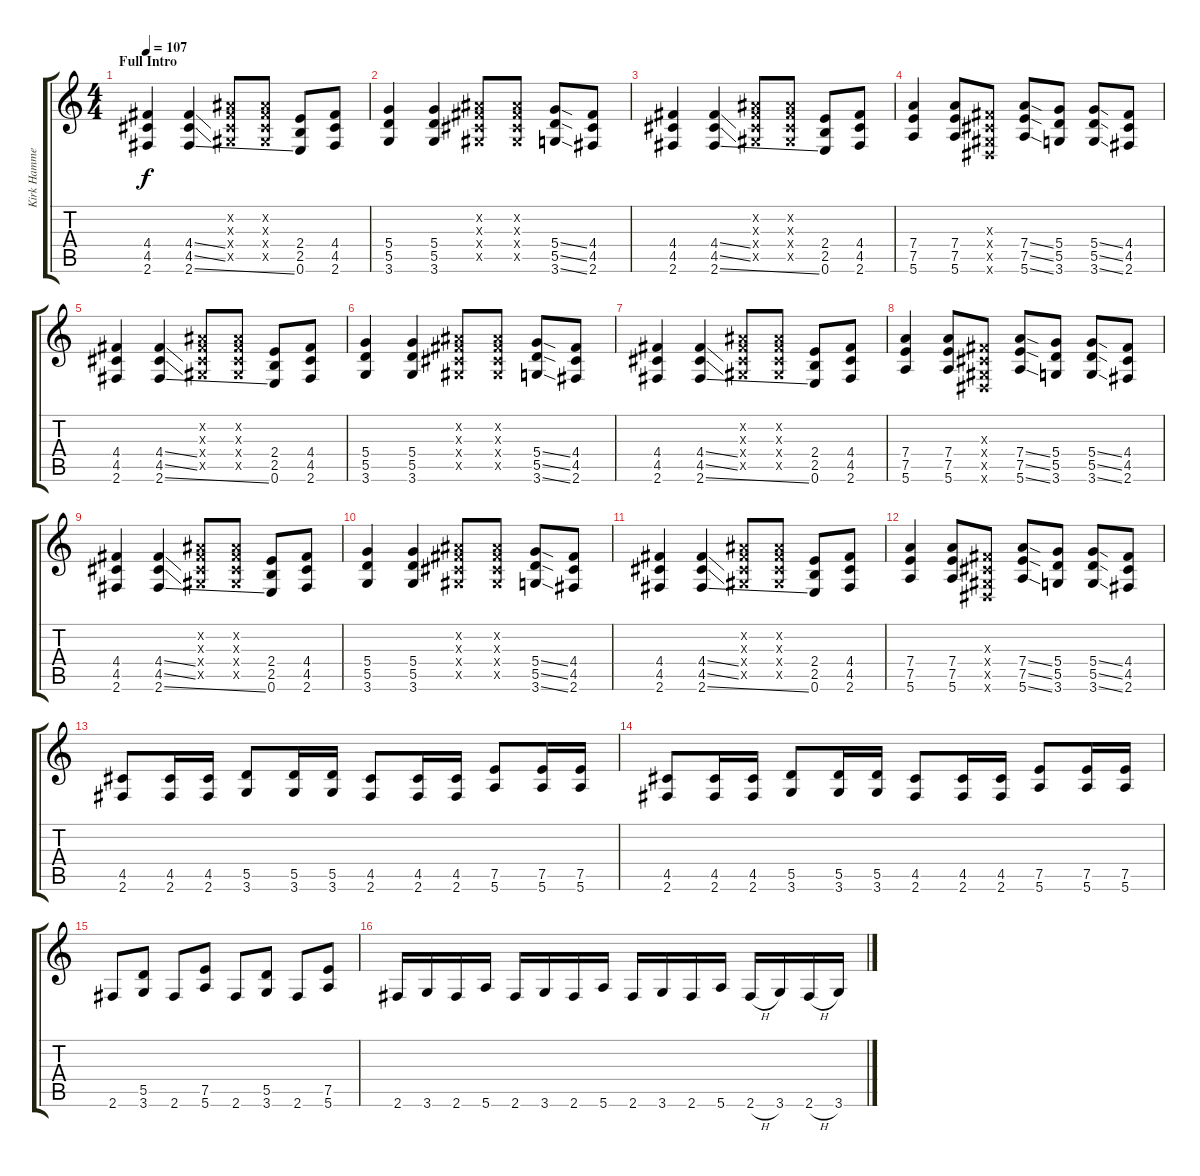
\track ("Kirk Hammett" "Kirk Hamme") {instrument distortionguitar}
\staff {score tabs}
\tuning (E4 B3 G3 D3 A2 E2) {hide}
\ts (4 4)
\section ("" "Full Intro")
\tempo 106
\tempo 107
\clef g2
\ks c
(4.4 4.5 2.6).4{dy f} (4.4{ss} 4.5{ss} 2.6{ss}).4 (-1.2{x} -1.3{x} -1.4{x} -1.5{x}).8 (-1.2{x} -1.3{x} -1.4{x} -1.5{x}).8 (2.4 2.5 0.6).8 (4.4 4.5 2.6).8 |
(5.4 5.5 3.6).4 (5.4 5.5 3.6).4 (-1.2{x} -1.3{x} -1.4{x} -1.5{x}).8 (-1.2{x} -1.3{x} -1.4{x} -1.5{x}).8 (5.4{ss} 5.5{ss} 3.6{ss}).8 (4.4 4.5 2.6).8 |
(4.4 4.5 2.6).4 (4.4{ss} 4.5{ss} 2.6{ss}).4 (-1.2{x} -1.3{x} -1.4{x} -1.5{x}).8 (-1.2{x} -1.3{x} -1.4{x} -1.5{x}).8 (2.4 2.5 0.6).8 (4.4 4.5 2.6).8 |
(7.4 7.5 5.6).4 (7.4 7.5 5.6).8 (-1.3{x} -1.4{x} -1.5{x} -1.6{x}).8 (7.4{ss} 7.5{ss} 5.6{ss}).8 (5.4 5.5 3.6).8 (5.4{ss} 5.5{ss} 3.6{ss}).8 (4.4 4.5 2.6).8 |
(4.4 4.5 2.6).4 (4.4{ss} 4.5{ss} 2.6{ss}).4 (-1.2{x} -1.3{x} -1.4{x} -1.5{x}).8 (-1.2{x} -1.3{x} -1.4{x} -1.5{x}).8 (2.4 2.5 0.6).8 (4.4 4.5 2.6).8 |
(5.4 5.5 3.6).4 (5.4 5.5 3.6).4 (-1.2{x} -1.3{x} -1.4{x} -1.5{x}).8 (-1.2{x} -1.3{x} -1.4{x} -1.5{x}).8 (5.4{ss} 5.5{ss} 3.6{ss}).8 (4.4 4.5 2.6).8 |
(4.4 4.5 2.6).4 (4.4{ss} 4.5{ss} 2.6{ss}).4 (-1.2{x} -1.3{x} -1.4{x} -1.5{x}).8 (-1.2{x} -1.3{x} -1.4{x} -1.5{x}).8 (2.4 2.5 0.6).8 (4.4 4.5 2.6).8 |
(7.4 7.5 5.6).4 (7.4 7.5 5.6).8 (-1.3{x} -1.4{x} -1.5{x} -1.6{x}).8 (7.4{ss} 7.5{ss} 5.6{ss}).8 (5.4 5.5 3.6).8 (5.4{ss} 5.5{ss} 3.6{ss}).8 (4.4 4.5 2.6).8 |
(4.4 4.5 2.6).4 (4.4{ss} 4.5{ss} 2.6{ss}).4 (-1.2{x} -1.3{x} -1.4{x} -1.5{x}).8 (-1.2{x} -1.3{x} -1.4{x} -1.5{x}).8 (2.4 2.5 0.6).8 (4.4 4.5 2.6).8 |
(5.4 5.5 3.6).4 (5.4 5.5 3.6).4 (-1.2{x} -1.3{x} -1.4{x} -1.5{x}).8 (-1.2{x} -1.3{x} -1.4{x} -1.5{x}).8 (5.4{ss} 5.5{ss} 3.6{ss}).8 (4.4 4.5 2.6).8 |
(4.4 4.5 2.6).4 (4.4{ss} 4.5{ss} 2.6{ss}).4 (-1.2{x} -1.3{x} -1.4{x} -1.5{x}).8 (-1.2{x} -1.3{x} -1.4{x} -1.5{x}).8 (2.4 2.5 0.6).8 (4.4 4.5 2.6).8 |
(7.4 7.5 5.6).4 (7.4 7.5 5.6).8 (-1.3{x} -1.4{x} -1.5{x} -1.6{x}).8 (7.4{ss} 7.5{ss} 5.6{ss}).8 (5.4 5.5 3.6).8 (5.4{ss} 5.5{ss} 3.6{ss}).8 (4.4 4.5 2.6).8 |
(4.5 2.6).8 (4.5 2.6).16 (4.5 2.6).16 (5.5 3.6).8 (5.5 3.6).16 (5.5 3.6).16 (4.5 2.6).8 (4.5 2.6).16 (4.5 2.6).16 (7.5 5.6).8 (7.5 5.6).16 (7.5 5.6).16 |
(4.5 2.6).8 (4.5 2.6).16 (4.5 2.6).16 (5.5 3.6).8 (5.5 3.6).16 (5.5 3.6).16 (4.5 2.6).8 (4.5 2.6).16 (4.5 2.6).16 (7.5 5.6).8 (7.5 5.6).16 (7.5 5.6).16 |
2.6.8 (5.5 3.6).8 2.6.8 (7.5 5.6).8 2.6.8 (5.5 3.6).8 2.6.8 (7.5 5.6).8 |
2.6.16 3.6.16 2.6.16 5.6.16 2.6.16 3.6.16 2.6.16 5.6.16 2.6.16 3.6.16 2.6.16 5.6.16 2.6{h}.16 3.6.16 2.6{h}.16 3.6.16
